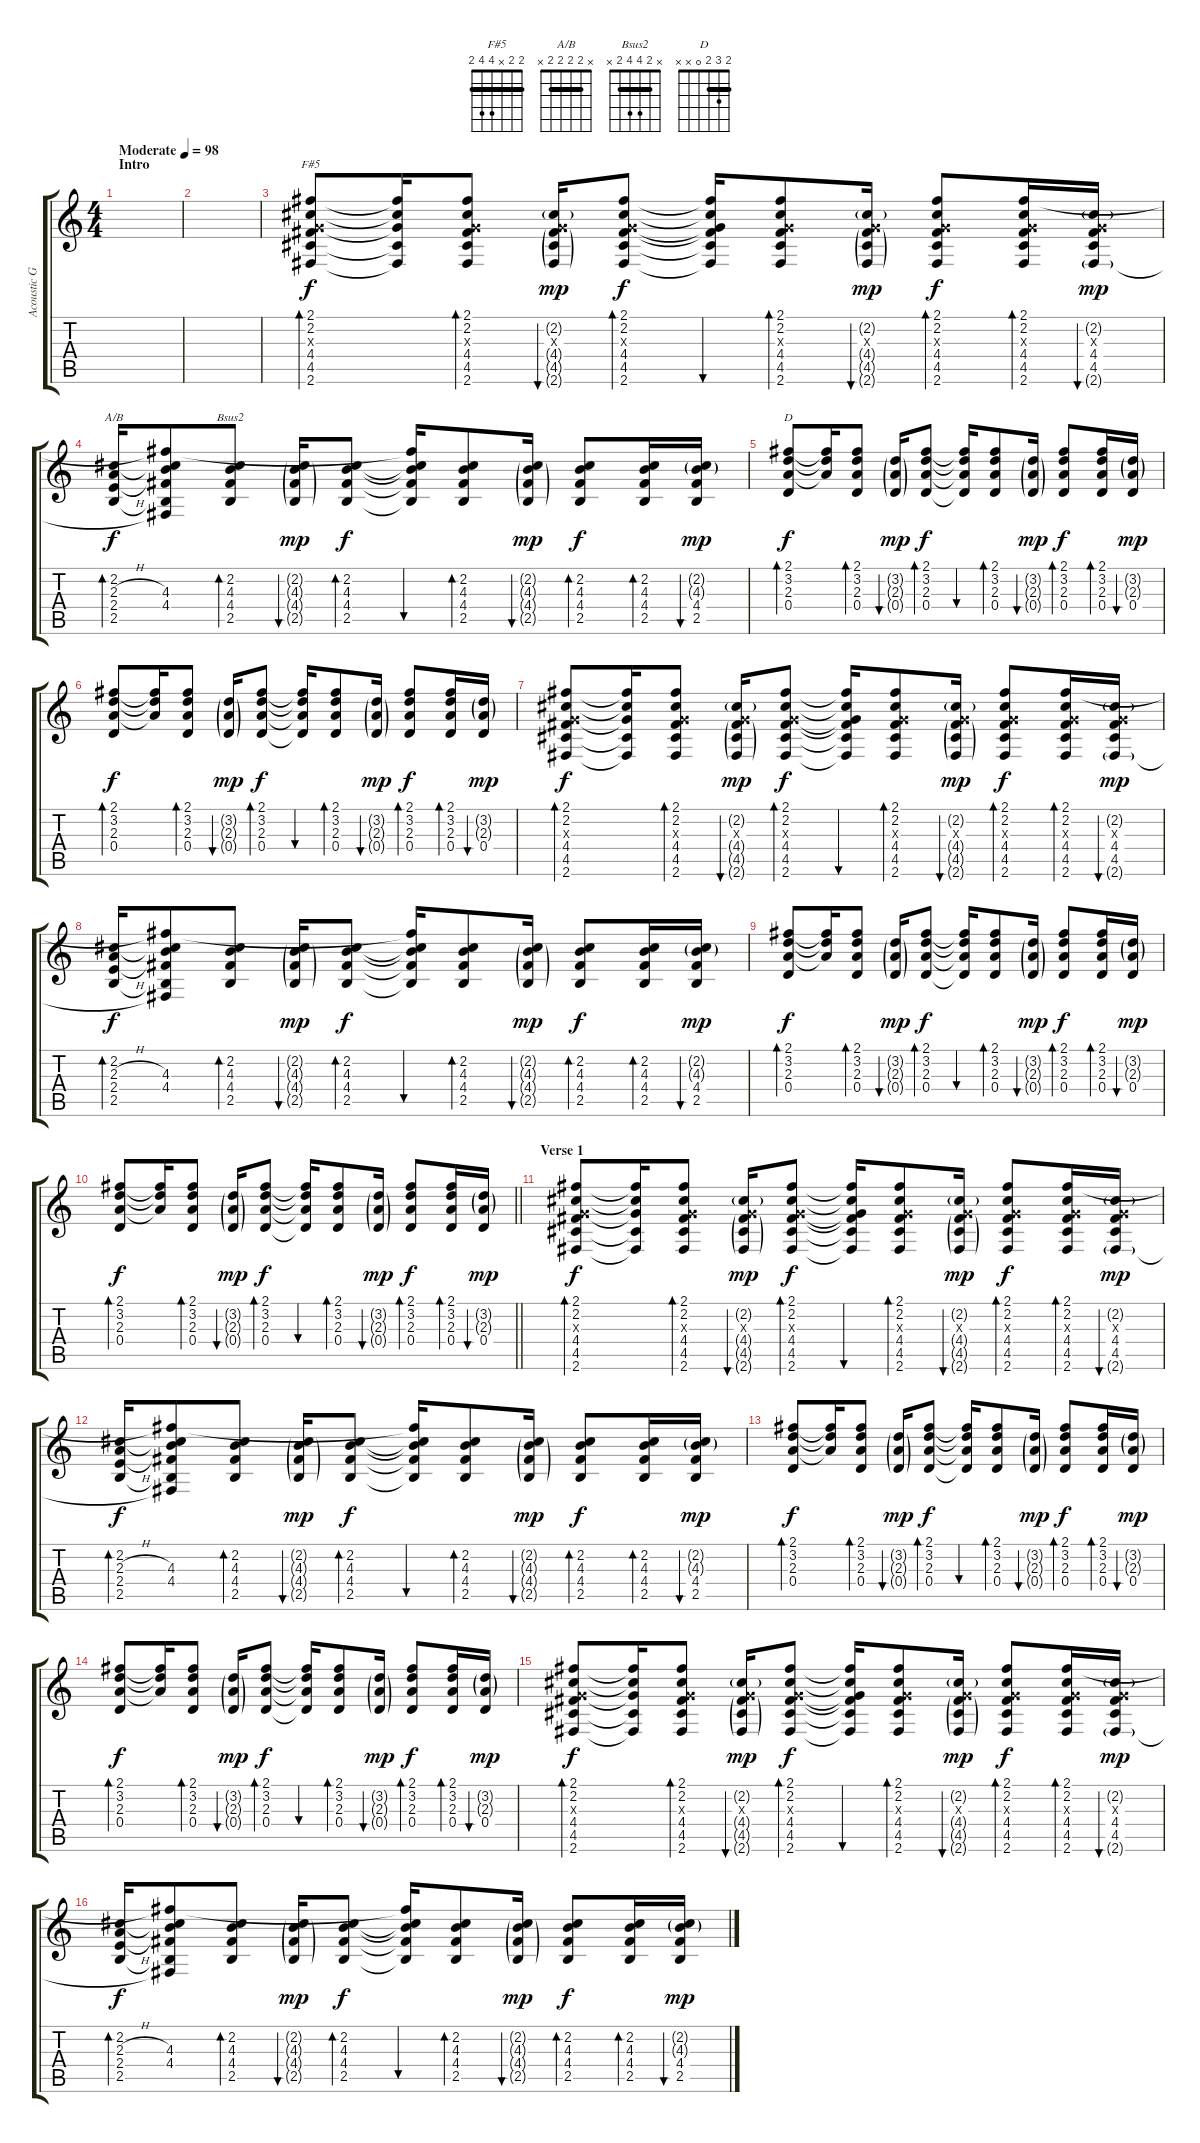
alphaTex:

\track ("Acoustic Guitar" "Acoustic G") {instrument acousticguitarsteel}
\staff {score tabs}
\tuning (E4 B3 G3 D3 A2 E2) {hide}
\chord ("F#5" 2 2 x 4 4 2) {barre 2}
\chord ("A/B" x 2 2 2 2 x) {barre 2}
\chord ("Bsus2" x 2 4 4 2 x) {barre 2}
\chord ("D" 2 3 2 0 x x) {barre 2}
\ts (4 4)
\section ("" "Intro")
\tempo (98 "Moderate")
\clef g2
\ks c
|
|
(2.1 2.2 0.3{x} 4.4 4.5 2.6).8{bd 60 ch "F#5"} (2.1{t} 2.2{t} 0.3{t} 4.5{t} 2.6{t}).16 (2.1 2.2 0.3{x} 4.4 4.5 2.6).8{bd 60} (2.2{g} 0.3{x} 4.4{g} 4.5{g} 2.6{g}).16{bu 60 dy mp} (2.1 2.2 0.3{x} 4.4 4.5 2.6).8{bd 60 dy f} (2.1{t} 2.2{t} 0.3{t} 4.4{t} 4.5{t} 2.6{t}).16{bu 60} (2.1 2.2 0.3{x} 4.4 4.5 2.6).8{bd 60} (2.2{g} 0.3{x} 4.4{g} 4.5{g} 2.6{g}).16{bu 60 dy mp} (2.1 2.2 0.3{x} 4.4 4.5 2.6).8{bd 60 dy f} (2.1 2.2 0.3{x} 4.4 4.5 2.6).16{bd 60} (2.2{g} 0.3{x} 4.4 4.5 2.6{g}).16{bu 60 dy mp} |
(2.2 2.3{h} 2.4{h} 2.5).16{bd 60 ch "A/B" dy f} (2.1{t} 2.2{t} 4.3 4.4 2.5{t} 2.6{t}).8 (2.2 4.3 4.4 2.5).8{bd 60 ch "Bsus2"} (2.2{g} 4.3{g} 4.4{g} 2.5{g}).16{bu 60 dy mp} (2.2 4.3 4.4 2.5).8{bd 60 dy f} (2.1{t} 2.2{t} 4.3{t} 4.4{t} 2.5{t}).16{bu 60} (2.2 4.3 4.4 2.5).8{bd 60} (2.2{g} 4.3{g} 4.4{g} 2.5{g}).16{bu 60 dy mp} (2.2 4.3 4.4 2.5).8{bd 60 dy f} (2.2 4.3 4.4 2.5).16{bd 60} (2.2{g} 4.3{g} 4.4 2.5).16{bu 60 dy mp} |
(2.1 3.2 2.3 0.4).8{bd 60 ch "D" dy f} (2.1{t} 3.2{t} 2.3{t}).16 (2.1 3.2 2.3 0.4).8{bd 60} (3.2{g} 2.3{g} 0.4{g}).16{bu 60 dy mp} (2.1 3.2 2.3 0.4).8{bd 60 dy f} (2.1{t} 3.2{t} 2.3{t} 0.4{t}).16{bu 60} (2.1 3.2 2.3 0.4).8{bd 60} (3.2{g} 2.3{g} 0.4{g}).16{bu 60 dy mp} (2.1 3.2 2.3 0.4).8{bd 60 dy f} (2.1 3.2 2.3 0.4).16{bd 60} (3.2{g} 2.3{g} 0.4).16{bu 60 dy mp} |
(2.1 3.2 2.3 0.4).8{bd 60 dy f} (2.1{t} 3.2{t} 2.3{t}).16 (2.1 3.2 2.3 0.4).8{bd 60} (3.2{g} 2.3{g} 0.4{g}).16{bu 60 dy mp} (2.1 3.2 2.3 0.4).8{bd 60 dy f} (2.1{t} 3.2{t} 2.3{t} 0.4{t}).16{bu 60} (2.1 3.2 2.3 0.4).8{bd 60} (3.2{g} 2.3{g} 0.4{g}).16{bu 60 dy mp} (2.1 3.2 2.3 0.4).8{bd 60 dy f} (2.1 3.2 2.3 0.4).16{bd 60} (3.2{g} 2.3{g} 0.4).16{bu 60 dy mp} |
(2.1 2.2 0.3{x} 4.4 4.5 2.6).8{bd 60 dy f} (2.1{t} 2.2{t} 0.3{t} 4.5{t} 2.6{t}).16 (2.1 2.2 0.3{x} 4.4 4.5 2.6).8{bd 60} (2.2{g} 0.3{x} 4.4{g} 4.5{g} 2.6{g}).16{bu 60 dy mp} (2.1 2.2 0.3{x} 4.4 4.5 2.6).8{bd 60 dy f} (2.1{t} 2.2{t} 0.3{t} 4.4{t} 4.5{t} 2.6{t}).16{bu 60} (2.1 2.2 0.3{x} 4.4 4.5 2.6).8{bd 60} (2.2{g} 0.3{x} 4.4{g} 4.5{g} 2.6{g}).16{bu 60 dy mp} (2.1 2.2 0.3{x} 4.4 4.5 2.6).8{bd 60 dy f} (2.1 2.2 0.3{x} 4.4 4.5 2.6).16{bd 60} (2.2{g} 0.3{x} 4.4 4.5 2.6{g}).16{bu 60 dy mp} |
(2.2 2.3{h} 2.4{h} 2.5).16{bd 60 dy f} (2.1{t} 2.2{t} 4.3 4.4 2.5{t} 2.6{t}).8 (2.2 4.3 4.4 2.5).8{bd 60} (2.2{g} 4.3{g} 4.4{g} 2.5{g}).16{bu 60 dy mp} (2.2 4.3 4.4 2.5).8{bd 60 dy f} (2.1{t} 2.2{t} 4.3{t} 4.4{t} 2.5{t}).16{bu 60} (2.2 4.3 4.4 2.5).8{bd 60} (2.2{g} 4.3{g} 4.4{g} 2.5{g}).16{bu 60 dy mp} (2.2 4.3 4.4 2.5).8{bd 60 dy f} (2.2 4.3 4.4 2.5).16{bd 60} (2.2{g} 4.3{g} 4.4 2.5).16{bu 60 dy mp} |
(2.1 3.2 2.3 0.4).8{bd 60 dy f} (2.1{t} 3.2{t} 2.3{t}).16 (2.1 3.2 2.3 0.4).8{bd 60} (3.2{g} 2.3{g} 0.4{g}).16{bu 60 dy mp} (2.1 3.2 2.3 0.4).8{bd 60 dy f} (2.1{t} 3.2{t} 2.3{t} 0.4{t}).16{bu 60} (2.1 3.2 2.3 0.4).8{bd 60} (3.2{g} 2.3{g} 0.4{g}).16{bu 60 dy mp} (2.1 3.2 2.3 0.4).8{bd 60 dy f} (2.1 3.2 2.3 0.4).16{bd 60} (3.2{g} 2.3{g} 0.4).16{bu 60 dy mp} |
\barLineRight lightlight
(2.1 3.2 2.3 0.4).8{bd 60 dy f} (2.1{t} 3.2{t} 2.3{t}).16 (2.1 3.2 2.3 0.4).8{bd 60} (3.2{g} 2.3{g} 0.4{g}).16{bu 60 dy mp} (2.1 3.2 2.3 0.4).8{bd 60 dy f} (2.1{t} 3.2{t} 2.3{t} 0.4{t}).16{bu 60} (2.1 3.2 2.3 0.4).8{bd 60} (3.2{g} 2.3{g} 0.4{g}).16{bu 60 dy mp} (2.1 3.2 2.3 0.4).8{bd 60 dy f} (2.1 3.2 2.3 0.4).16{bd 60} (3.2{g} 2.3{g} 0.4).16{bu 60 dy mp} |
\section ("" "Verse 1")
(2.1 2.2 0.3{x} 4.4 4.5 2.6).8{bd 60 dy f volume 2} (2.1{t} 2.2{t} 0.3{t} 4.5{t} 2.6{t}).16 (2.1 2.2 0.3{x} 4.4 4.5 2.6).8{bd 60} (2.2{g} 0.3{x} 4.4{g} 4.5{g} 2.6{g}).16{bu 60 dy mp} (2.1 2.2 0.3{x} 4.4 4.5 2.6).8{bd 60 dy f} (2.1{t} 2.2{t} 0.3{t} 4.4{t} 4.5{t} 2.6{t}).16{bu 60} (2.1 2.2 0.3{x} 4.4 4.5 2.6).8{bd 60} (2.2{g} 0.3{x} 4.4{g} 4.5{g} 2.6{g}).16{bu 60 dy mp} (2.1 2.2 0.3{x} 4.4 4.5 2.6).8{bd 60 dy f} (2.1 2.2 0.3{x} 4.4 4.5 2.6).16{bd 60} (2.2{g} 0.3{x} 4.4 4.5 2.6{g}).16{bu 60 dy mp} |
(2.2 2.3{h} 2.4{h} 2.5).16{bd 60 dy f} (2.1{t} 2.2{t} 4.3 4.4 2.5{t} 2.6{t}).8 (2.2 4.3 4.4 2.5).8{bd 60} (2.2{g} 4.3{g} 4.4{g} 2.5{g}).16{bu 60 dy mp} (2.2 4.3 4.4 2.5).8{bd 60 dy f} (2.1{t} 2.2{t} 4.3{t} 4.4{t} 2.5{t}).16{bu 60} (2.2 4.3 4.4 2.5).8{bd 60} (2.2{g} 4.3{g} 4.4{g} 2.5{g}).16{bu 60 dy mp} (2.2 4.3 4.4 2.5).8{bd 60 dy f} (2.2 4.3 4.4 2.5).16{bd 60} (2.2{g} 4.3{g} 4.4 2.5).16{bu 60 dy mp} |
(2.1 3.2 2.3 0.4).8{bd 60 dy f} (2.1{t} 3.2{t} 2.3{t}).16 (2.1 3.2 2.3 0.4).8{bd 60} (3.2{g} 2.3{g} 0.4{g}).16{bu 60 dy mp} (2.1 3.2 2.3 0.4).8{bd 60 dy f} (2.1{t} 3.2{t} 2.3{t} 0.4{t}).16{bu 60} (2.1 3.2 2.3 0.4).8{bd 60} (3.2{g} 2.3{g} 0.4{g}).16{bu 60 dy mp} (2.1 3.2 2.3 0.4).8{bd 60 dy f} (2.1 3.2 2.3 0.4).16{bd 60} (3.2{g} 2.3{g} 0.4).16{bu 60 dy mp} |
(2.1 3.2 2.3 0.4).8{bd 60 dy f} (2.1{t} 3.2{t} 2.3{t}).16 (2.1 3.2 2.3 0.4).8{bd 60} (3.2{g} 2.3{g} 0.4{g}).16{bu 60 dy mp} (2.1 3.2 2.3 0.4).8{bd 60 dy f} (2.1{t} 3.2{t} 2.3{t} 0.4{t}).16{bu 60} (2.1 3.2 2.3 0.4).8{bd 60} (3.2{g} 2.3{g} 0.4{g}).16{bu 60 dy mp} (2.1 3.2 2.3 0.4).8{bd 60 dy f} (2.1 3.2 2.3 0.4).16{bd 60} (3.2{g} 2.3{g} 0.4).16{bu 60 dy mp} |
(2.1 2.2 0.3{x} 4.4 4.5 2.6).8{bd 60 dy f} (2.1{t} 2.2{t} 0.3{t} 4.5{t} 2.6{t}).16 (2.1 2.2 0.3{x} 4.4 4.5 2.6).8{bd 60} (2.2{g} 0.3{x} 4.4{g} 4.5{g} 2.6{g}).16{bu 60 dy mp} (2.1 2.2 0.3{x} 4.4 4.5 2.6).8{bd 60 dy f} (2.1{t} 2.2{t} 0.3{t} 4.4{t} 4.5{t} 2.6{t}).16{bu 60} (2.1 2.2 0.3{x} 4.4 4.5 2.6).8{bd 60} (2.2{g} 0.3{x} 4.4{g} 4.5{g} 2.6{g}).16{bu 60 dy mp} (2.1 2.2 0.3{x} 4.4 4.5 2.6).8{bd 60 dy f} (2.1 2.2 0.3{x} 4.4 4.5 2.6).16{bd 60} (2.2{g} 0.3{x} 4.4 4.5 2.6{g}).16{bu 60 dy mp} |
(2.2 2.3{h} 2.4{h} 2.5).16{bd 60 dy f} (2.1{t} 2.2{t} 4.3 4.4 2.5{t} 2.6{t}).8 (2.2 4.3 4.4 2.5).8{bd 60} (2.2{g} 4.3{g} 4.4{g} 2.5{g}).16{bu 60 dy mp} (2.2 4.3 4.4 2.5).8{bd 60 dy f} (2.1{t} 2.2{t} 4.3{t} 4.4{t} 2.5{t}).16{bu 60} (2.2 4.3 4.4 2.5).8{bd 60} (2.2{g} 4.3{g} 4.4{g} 2.5{g}).16{bu 60 dy mp} (2.2 4.3 4.4 2.5).8{bd 60 dy f} (2.2 4.3 4.4 2.5).16{bd 60} (2.2{g} 4.3{g} 4.4 2.5).16{bu 60 dy mp}
